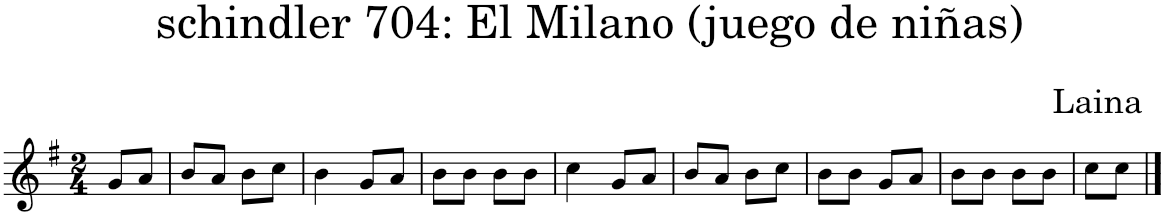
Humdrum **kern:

**kern
*part1
*staff1
*I"Piano
*I'Pno.
*clefG2
*k[f#]
*M2/4
=1
8g/L
8a/J
=2
8b/L
8a/J
8b\L
8cc\J
=3
4b\
8g/L
8a/J
=4
8b\L
8b\J
8b\L
8b\J
=5
4cc\
8g/L
8a/J
=6
8b/L
8a/J
8b\L
8cc\J
=7
8b\L
8b\J
8g/L
8a/J
=8
8b\L
8b\J
8b\L
8b\J
=9
8cc\L
8cc\J
==
*-
